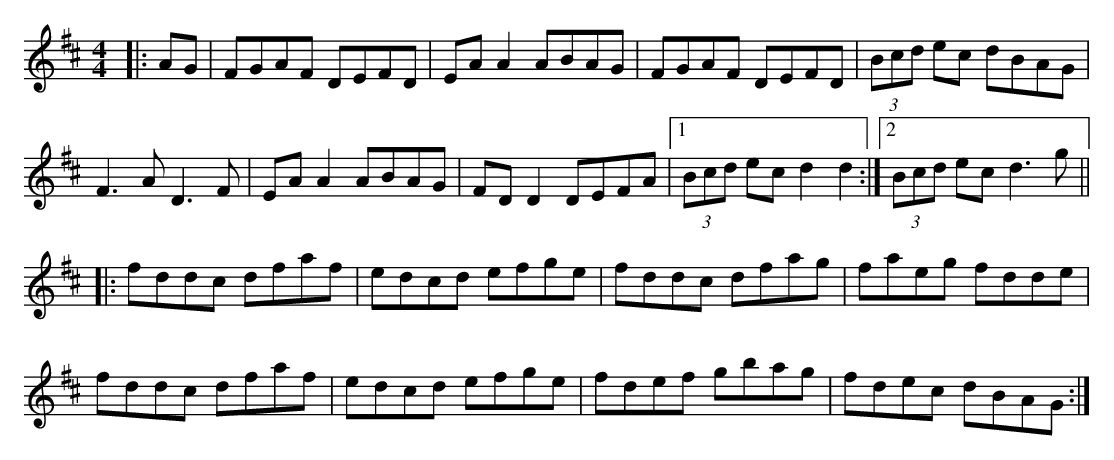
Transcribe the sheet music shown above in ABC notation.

X:1
M:4/4
K:D
|:AG|FGAF DEFD|EA A2 ABAG|FGAF DEFD|(3Bcd ec dBAG|
F3A D3F|EA A2 ABAG|FD D2 DEFA|1 (3Bcd ec d2 d2:|2 (3Bcd ec d3g||
|:fddc dfaf|edcd efge|fddc dfag|faeg fdde|
fddc dfaf|edcd efge|fdef gbag|fdec dBAG:|
